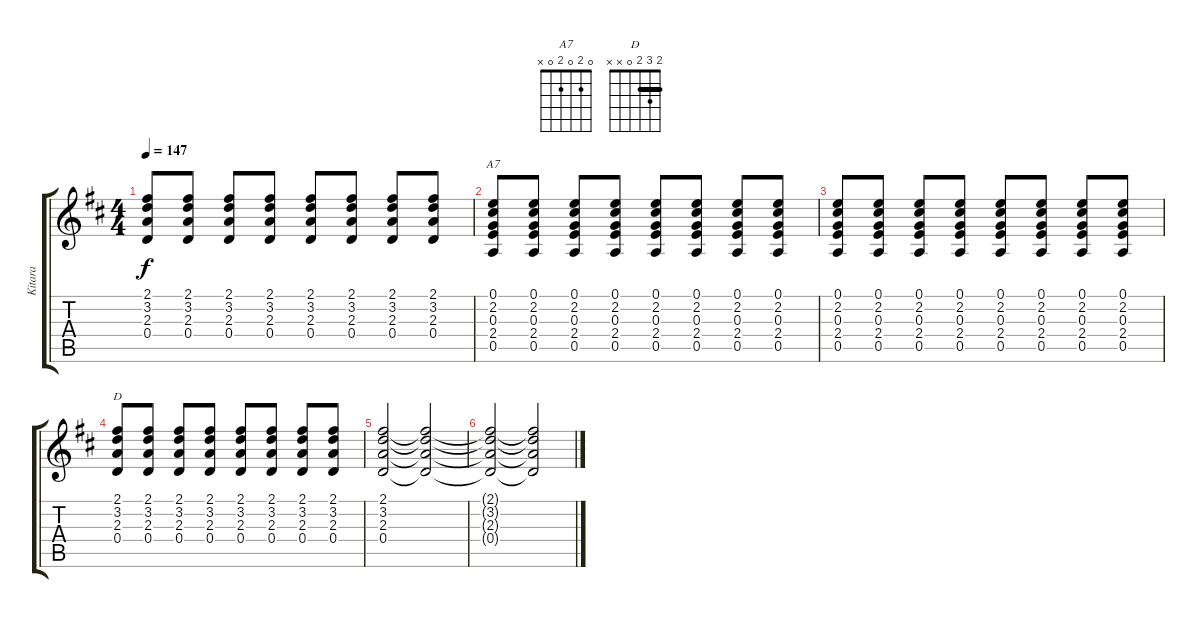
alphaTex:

\track ("Kitara" "Kitara") {instrument distortionguitar}
\staff {score tabs}
\tuning (E4 B3 G3 D3 A2 E2) {hide}
\chord ("A7" 0 2 0 2 0 x)
\chord ("D" 2 3 2 0 x x) {barre 2}
\ts (4 4)
\tempo 147
\clef g2
\ks d
(2.1 3.2 2.3 0.4).8{dy f} (2.1 3.2 2.3 0.4).8 (2.1 3.2 2.3 0.4).8 (2.1 3.2 2.3 0.4).8 (2.1 3.2 2.3 0.4).8 (2.1 3.2 2.3 0.4).8 (2.1 3.2 2.3 0.4).8 (2.1 3.2 2.3 0.4).8 |
(0.1 2.2 0.3 2.4 0.5).8{ch "A7"} (0.1 2.2 0.3 2.4 0.5).8 (0.1 2.2 0.3 2.4 0.5).8 (0.1 2.2 0.3 2.4 0.5).8 (0.1 2.2 0.3 2.4 0.5).8 (0.1 2.2 0.3 2.4 0.5).8 (0.1 2.2 0.3 2.4 0.5).8 (0.1 2.2 0.3 2.4 0.5).8 |
(0.1 2.2 0.3 2.4 0.5).8 (0.1 2.2 0.3 2.4 0.5).8 (0.1 2.2 0.3 2.4 0.5).8 (0.1 2.2 0.3 2.4 0.5).8 (0.1 2.2 0.3 2.4 0.5).8 (0.1 2.2 0.3 2.4 0.5).8 (0.1 2.2 0.3 2.4 0.5).8 (0.1 2.2 0.3 2.4 0.5).8 |
(2.1 3.2 2.3 0.4).8{ch "D"} (2.1 3.2 2.3 0.4).8 (2.1 3.2 2.3 0.4).8 (2.1 3.2 2.3 0.4).8 (2.1 3.2 2.3 0.4).8 (2.1 3.2 2.3 0.4).8 (2.1 3.2 2.3 0.4).8 (2.1 3.2 2.3 0.4).8 |
(2.1 3.2 2.3 0.4).2 (2.1{t} 3.2{t} 2.3{t} 0.4{t}).2{volume 8} |
(2.1{t} 3.2{t} 2.3{t} 0.4{t}).2{volume 5} (2.1{t} 3.2{t} 2.3{t} 0.4{t}).2{volume 0}
